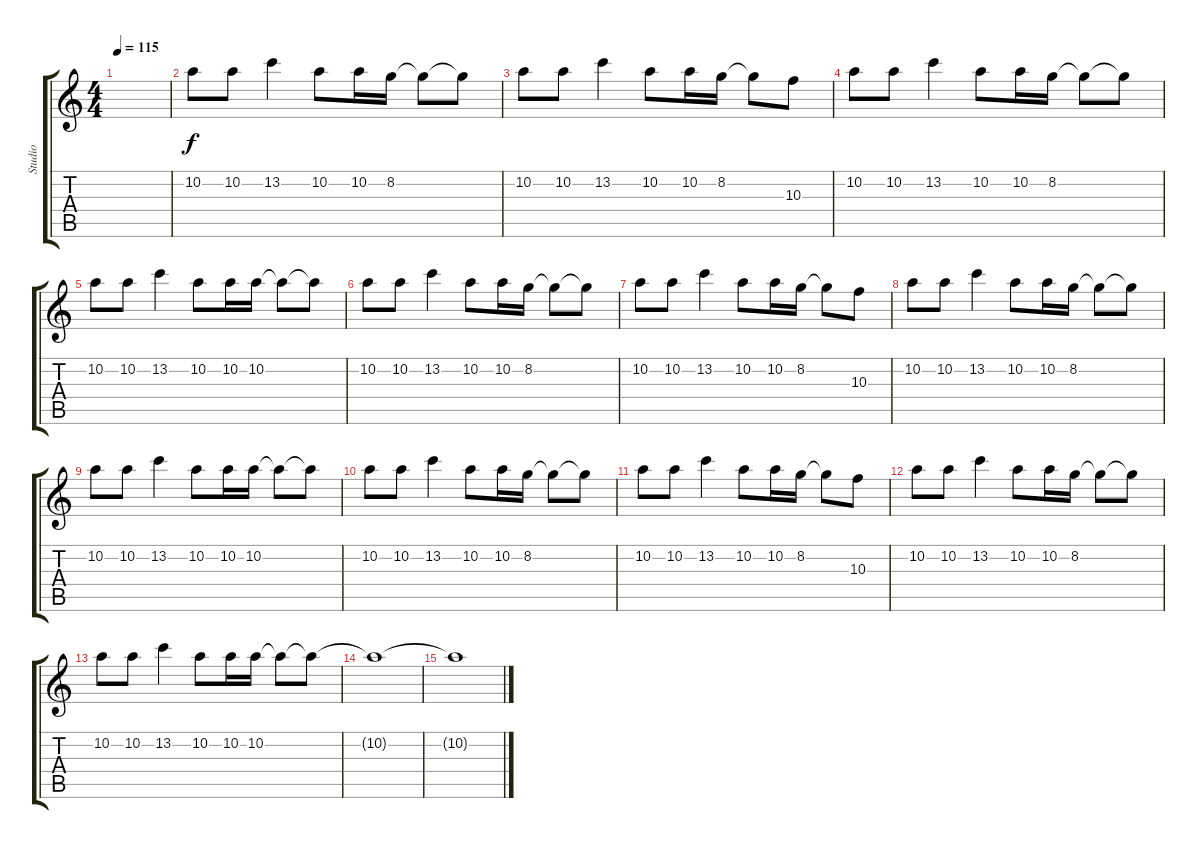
\track ("Studio" "Studio") {instrument overdrivenguitar}
\staff {score tabs}
\tuning (E4 B3 G3 D3 A2 D2) {hide}
\ts (4 4)
\tempo 115
\clef g2
\ks c
|
10.2.8 10.2.8 13.2.4 10.2.8 10.2.16 8.2.16 8.2{t}.8 8.2{t}.8 |
10.2.8 10.2.8 13.2.4 10.2.8 10.2.16 8.2.16 8.2{t}.8 10.3.8 |
10.2.8 10.2.8 13.2.4 10.2.8 10.2.16 8.2.16 8.2{t}.8 8.2{t}.8 |
10.2.8 10.2.8 13.2.4 10.2.8 10.2.16 10.2.16 10.2{t}.8 10.2{t}.8 |
10.2.8 10.2.8 13.2.4 10.2.8 10.2.16 8.2.16 8.2{t}.8 8.2{t}.8 |
10.2.8 10.2.8 13.2.4 10.2.8 10.2.16 8.2.16 8.2{t}.8 10.3.8 |
10.2.8 10.2.8 13.2.4 10.2.8 10.2.16 8.2.16 8.2{t}.8 8.2{t}.8 |
10.2.8 10.2.8 13.2.4 10.2.8 10.2.16 10.2.16 10.2{t}.8 10.2{t}.8 |
10.2.8 10.2.8 13.2.4 10.2.8 10.2.16 8.2.16 8.2{t}.8 8.2{t}.8 |
10.2.8 10.2.8 13.2.4 10.2.8 10.2.16 8.2.16 8.2{t}.8 10.3.8 |
10.2.8 10.2.8 13.2.4 10.2.8 10.2.16 8.2.16 8.2{t}.8 8.2{t}.8 |
10.2.8 10.2.8 13.2.4 10.2.8 10.2.16 10.2.16 10.2{t}.8 10.2{t}.8 |
10.2{t}.1{volume 0} |
10.2{t}.1
